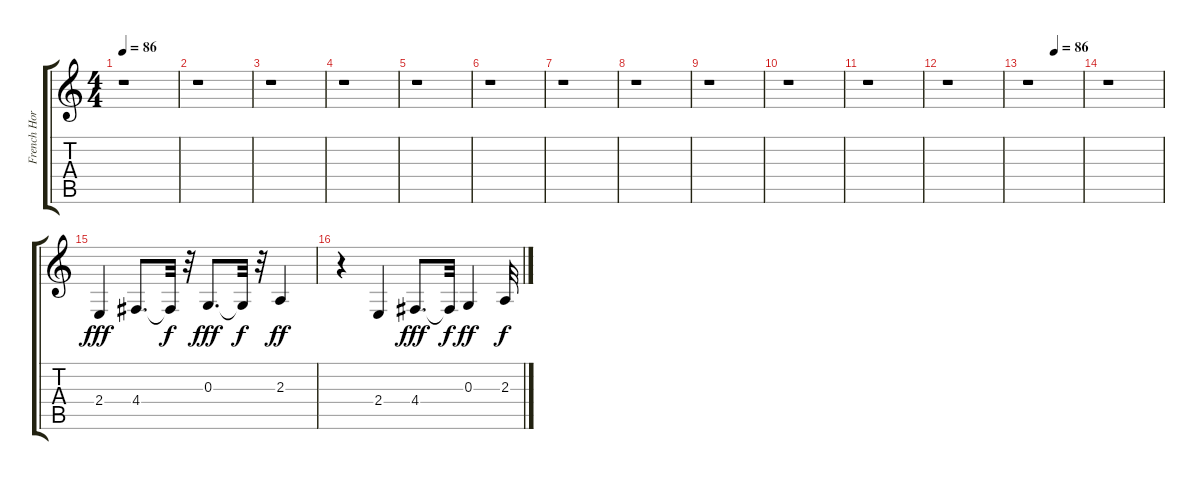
\track ("French Horn" "French Hor") {instrument frenchhorn}
\staff {score tabs}
\tuning (E4 B3 G3 D3 A2 E2) {hide}
\ts (4 4)
\tempo 86
\clef g2
\ks c
r.1{dy fff} |
r.1 |
r.1 |
r.1 |
r.1 |
r.1 |
r.1 |
r.1 |
r.1 |
r.1 |
r.1 |
r.1 |
\tempo (86 0.496875)
r.1 |
r.1 |
2.4.4 4.4.8{d} 4.4{t}.32{dy f} r.32 0.3.8{d dy fff} 0.3{t}.32{dy f} r.32 2.3.4{dy ff} |
r.4 2.4.4 4.4.8{d dy fff} 4.4{t}.32{dy f} 0.3.4{dy ff} 2.3.32{dy f}
